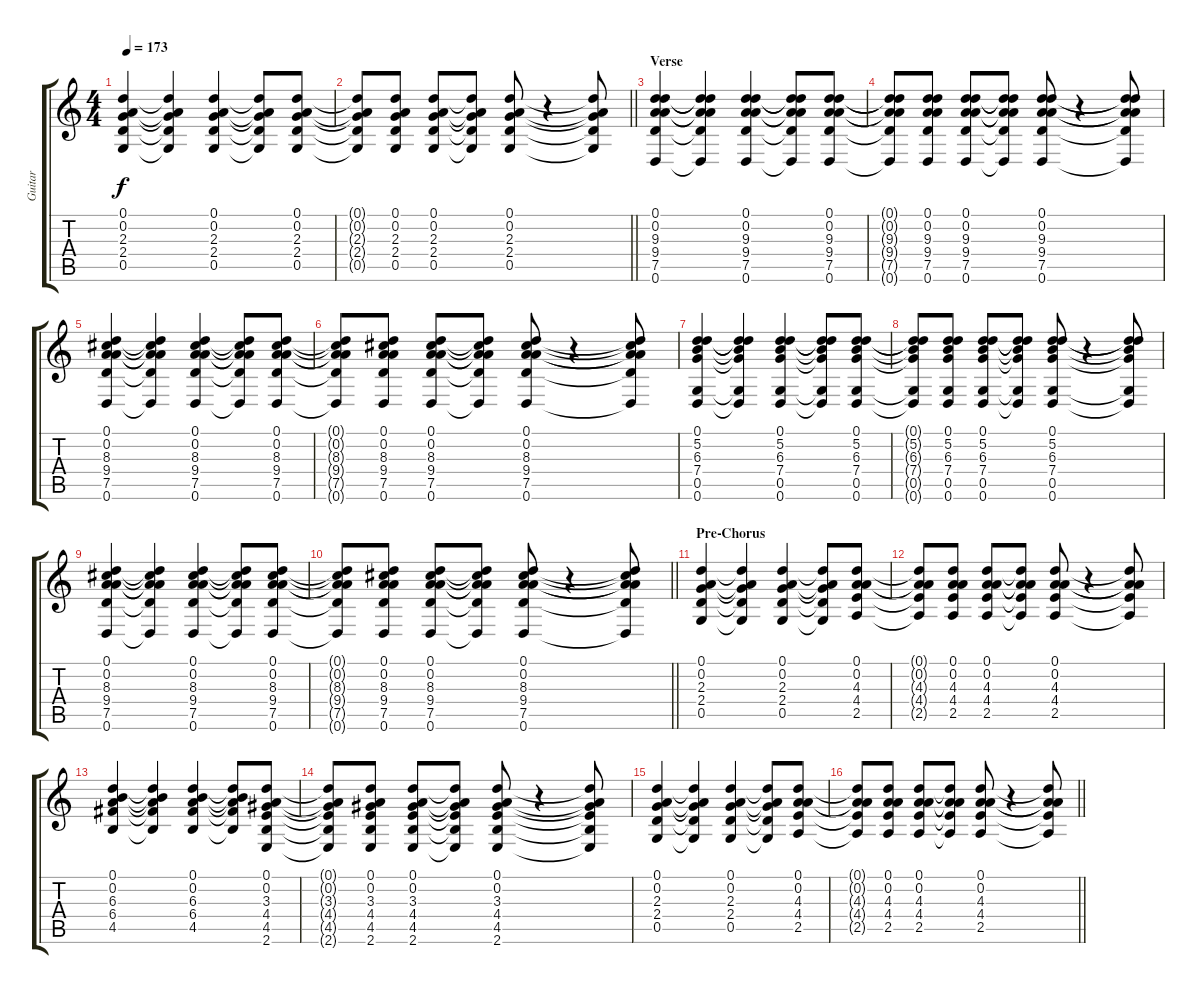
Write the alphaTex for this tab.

\track ("Guitar" "Guitar") {instrument acousticguitarsteel}
\staff {score tabs}
\tuning (D4 A3 F3 C3 G2 D2) {hide}
\ts (4 4)
\tempo 173
\clef g2
\ks c
(0.1 0.2 2.3 2.4 0.5).4{dy f} (0.1{t} 0.2{t} 2.3{t} 2.4{t} 0.5{t}).4 (0.1 0.2 2.3 2.4 0.5).4 (0.1{t} 0.2{t} 2.3{t} 2.4{t} 0.5{t}).8 (0.1 0.2 2.3 2.4 0.5).8 |
\barLineRight lightlight
(0.1{t} 0.2{t} 2.3{t} 2.4{t} 0.5{t}).8 (0.1 0.2 2.3 2.4 0.5).8 (0.1 0.2 2.3 2.4 0.5).8 (0.1{t} 0.2{t} 2.3{t} 2.4{t} 0.5{t}).8 (0.1 0.2 2.3 2.4 0.5).8 r.4 (0.1{t} 0.2{t} 2.3{t} 2.4{t} 0.5{t}).8 |
\section ("" "Verse")
(0.1 0.2 9.3 9.4 7.5 0.6).4 (0.1{t} 0.2{t} 9.3{t} 9.4{t} 7.5{t} 0.6{t}).4 (0.1 0.2 9.3 9.4 7.5 0.6).4 (0.1{t} 0.2{t} 9.3{t} 9.4{t} 7.5{t} 0.6{t}).8 (0.1 0.2 9.3 9.4 7.5 0.6).8 |
(0.1{t} 0.2{t} 9.3{t} 9.4{t} 7.5{t} 0.6{t}).8 (0.1 0.2 9.3 9.4 7.5 0.6).8 (0.1 0.2 9.3 9.4 7.5 0.6).8 (0.1{t} 0.2{t} 9.3{t} 9.4{t} 7.5{t} 0.6{t}).8 (0.1 0.2 9.3 9.4 7.5 0.6).8 r.4 (0.1{t} 0.2{t} 9.3{t} 9.4{t} 7.5{t} 0.6{t}).8 |
(0.1 0.2 8.3 9.4 7.5 0.6).4 (0.1{t} 0.2{t} 8.3{t} 9.4{t} 7.5{t} 0.6{t}).4 (0.1 0.2 8.3 9.4 7.5 0.6).4 (0.1{t} 0.2{t} 8.3{t} 9.4{t} 7.5{t} 0.6{t}).8 (0.1 0.2 8.3 9.4 7.5 0.6).8 |
(0.1{t} 0.2{t} 8.3{t} 9.4{t} 7.5{t} 0.6{t}).8 (0.1 0.2 8.3 9.4 7.5 0.6).8 (0.1 0.2 8.3 9.4 7.5 0.6).8 (0.1{t} 0.2{t} 8.3{t} 9.4{t} 7.5{t} 0.6{t}).8 (0.1 0.2 8.3 9.4 7.5 0.6).8 r.4 (0.1{t} 0.2{t} 8.3{t} 9.4{t} 7.5{t} 0.6{t}).8 |
(0.1 5.2 6.3 7.4 0.5 0.6).4 (0.1{t} 5.2{t} 6.3{t} 7.4{t} 0.5{t} 0.6{t}).4 (0.1 5.2 6.3 7.4 0.5 0.6).4 (0.1{t} 5.2{t} 6.3{t} 7.4{t} 0.5{t} 0.6{t}).8 (0.1 5.2 6.3 7.4 0.5 0.6).8 |
(0.1{t} 5.2{t} 6.3{t} 7.4{t} 0.5{t} 0.6{t}).8 (0.1 5.2 6.3 7.4 0.5 0.6).8 (0.1 5.2 6.3 7.4 0.5 0.6).8 (0.1{t} 5.2{t} 6.3{t} 7.4{t} 0.5{t} 0.6{t}).8 (0.1 5.2 6.3 7.4 0.5 0.6).8 r.4 (0.1{t} 5.2{t} 6.3{t} 7.4{t} 0.5{t} 0.6{t}).8 |
(0.1 0.2 8.3 9.4 7.5 0.6).4 (0.1{t} 0.2{t} 8.3{t} 9.4{t} 7.5{t} 0.6{t}).4 (0.1 0.2 8.3 9.4 7.5 0.6).4 (0.1{t} 0.2{t} 8.3{t} 9.4{t} 7.5{t} 0.6{t}).8 (0.1 0.2 8.3 9.4 7.5 0.6).8 |
\barLineRight lightlight
(0.1{t} 0.2{t} 8.3{t} 9.4{t} 7.5{t} 0.6{t}).8 (0.1 0.2 8.3 9.4 7.5 0.6).8 (0.1 0.2 8.3 9.4 7.5 0.6).8 (0.1{t} 0.2{t} 8.3{t} 9.4{t} 7.5{t} 0.6{t}).8 (0.1 0.2 8.3 9.4 7.5 0.6).8 r.4 (0.1{t} 0.2{t} 8.3{t} 9.4{t} 7.5{t} 0.6{t}).8 |
\section ("" "Pre-Chorus")
(0.1 0.2 2.3 2.4 0.5).4 (0.1{t} 0.2{t} 2.3{t} 2.4{t} 0.5{t}).4 (0.1 0.2 2.3 2.4 0.5).4 (0.1{t} 0.2{t} 2.3{t} 2.4{t} 0.5{t}).8 (0.1 0.2 4.3 4.4 2.5).8 |
(0.1{t} 0.2{t} 4.3{t} 4.4{t} 2.5{t}).8 (0.1 0.2 4.3 4.4 2.5).8 (0.1 0.2 4.3 4.4 2.5).8 (0.1{t} 0.2{t} 4.3{t} 4.4{t} 2.5{t}).8 (0.1 0.2 4.3 4.4 2.5).8 r.4 (0.1{t} 0.2{t} 4.3{t} 4.4{t} 2.5{t}).8 |
(0.1 0.2 6.3 6.4 4.5).4 (0.1{t} 0.2{t} 6.3{t} 6.4{t} 4.5{t}).4 (0.1 0.2 6.3 6.4 4.5).4 (0.1{t} 0.2{t} 6.3{t} 6.4{t} 4.5{t}).8 (0.1 0.2 3.3 4.4 4.5 2.6).8 |
(0.1{t} 0.2{t} 3.3{t} 4.4{t} 4.5{t} 2.6{t}).8 (0.1 0.2 3.3 4.4 4.5 2.6).8 (0.1 0.2 3.3 4.4 4.5 2.6).8 (0.1{t} 0.2{t} 3.3{t} 4.4{t} 4.5{t} 2.6{t}).8 (0.1 0.2 3.3 4.4 4.5 2.6).8 r.4 (0.1{t} 0.2{t} 3.3{t} 4.4{t} 4.5{t} 2.6{t}).8 |
(0.1 0.2 2.3 2.4 0.5).4 (0.1{t} 0.2{t} 2.3{t} 2.4{t} 0.5{t}).4 (0.1 0.2 2.3 2.4 0.5).4 (0.1{t} 0.2{t} 2.3{t} 2.4{t} 0.5{t}).8 (0.1 0.2 4.3 4.4 2.5).8 |
\barLineRight lightlight
(0.1{t} 0.2{t} 4.3{t} 4.4{t} 2.5{t}).8 (0.1 0.2 4.3 4.4 2.5).8 (0.1 0.2 4.3 4.4 2.5).8 (0.1{t} 0.2{t} 4.3{t} 4.4{t} 2.5{t}).8 (0.1 0.2 4.3 4.4 2.5).8 r.4 (0.1{t} 0.2{t} 4.3{t} 4.4{t} 2.5{t}).8
